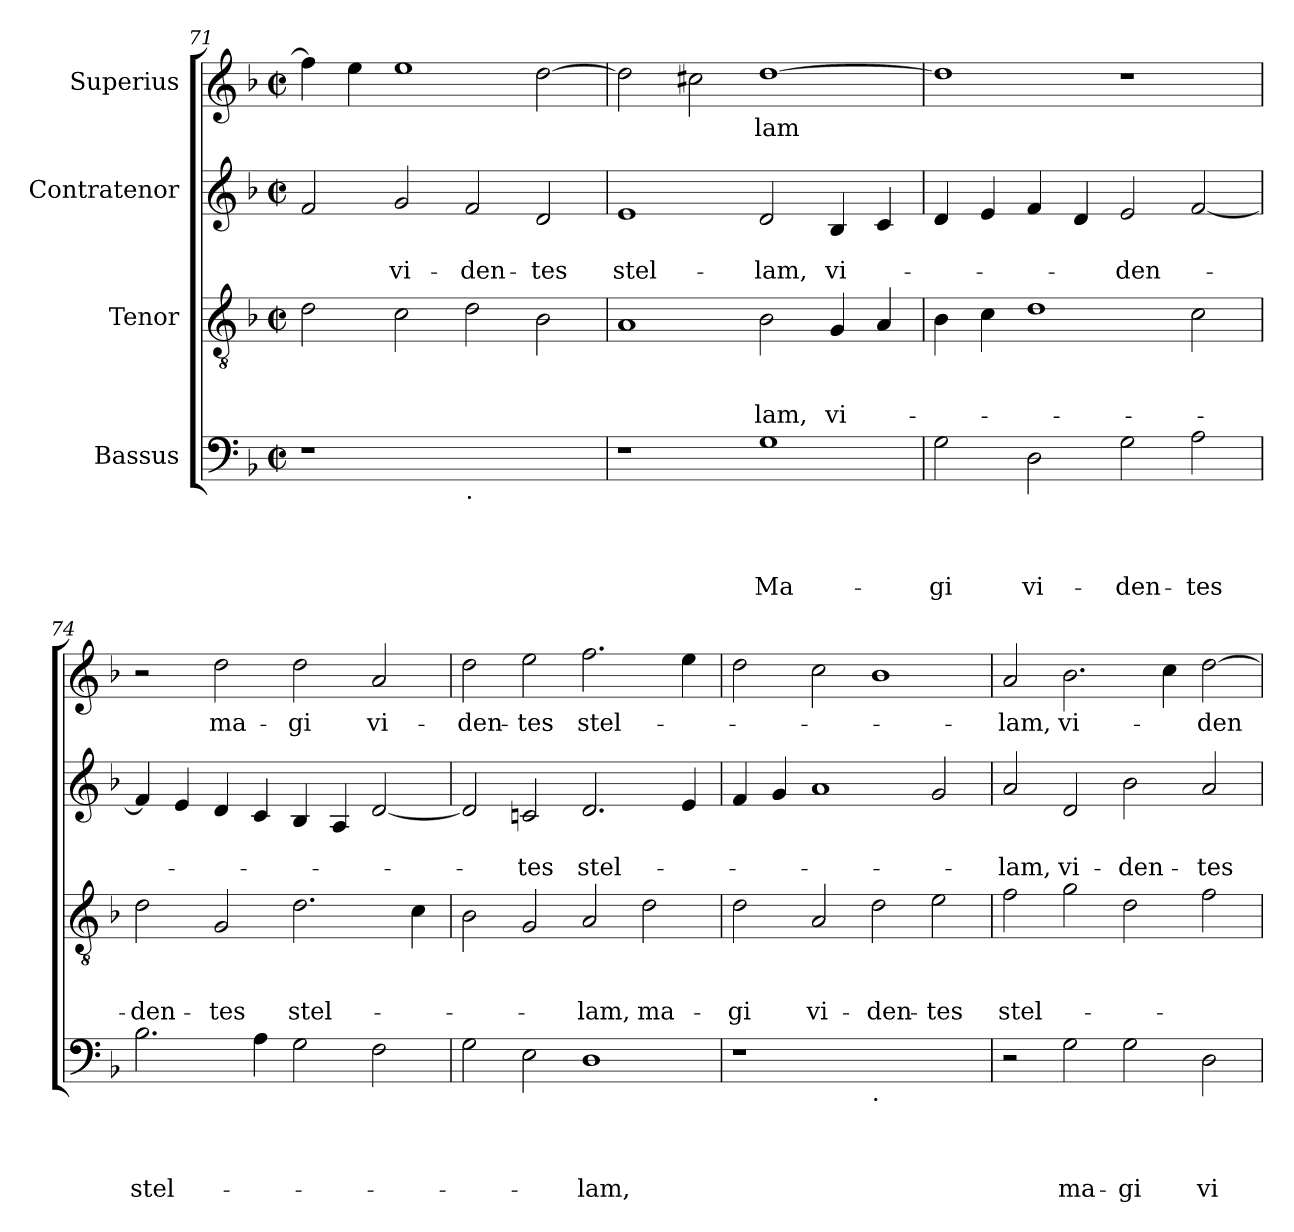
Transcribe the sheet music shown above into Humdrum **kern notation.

**kern	**text	**text	**text	**text	**kern	**text	**text	**text	**kern	**text	**text	**kern	**text
*part4	*part4	*part4	*part4	*part4	*part3	*part3	*part3	*part3	*part2	*part2	*part2	*part1	*part1
*staff4	*staff4	*staff4	*staff4	*staff4	*staff3	*staff3	*staff3	*staff3	*staff2	*staff2	*staff2	*staff1	*staff1
*I"Bassus	*	*	*	*	*I"Tenor	*	*	*	*I"Contratenor	*	*	*I"Superius	*
!!LO:PB:g=z
*clefF4	*	*	*	*	*clefGv2	*	*	*	*clefG2	*	*	*clefG2	*
*k[b-]	*	*	*	*	*k[b-]	*	*	*	*k[b-]	*	*	*k[b-]	*
*F:	*	*	*	*	*F:	*	*	*	*F:	*	*	*F:	*
*M2/2	*	*	*	*	*M2/2	*	*	*	*M2/2	*	*	*M2/2	*
*met(c|)	*	*	*	*	*met(c|)	*	*	*	*met(c|)	*	*	*met(c|)	*
=71	=71	=71	=71	=71	=71	=71	=71	=71	=71	=71	=71	=71	=71
1r	.	.	.	.	2d\	.	.	.	2f/	.	.	4ff\]	.
.	.	.	.	.	.	.	.	.	.	.	.	4ee\	.
!	!	!	!	!	!	!	!	!	!	!	!LO:LY:b	!	!
.	.	.	.	.	2c\	.	.	.	2g/	.	vi-	1ee	.
!LO:TX:b:t=.	!	!	!	!	!	!	!	!	!	!	!	!	!
!	!	!	!	!	!	!	!	!	!	!	!LO:LY:b	!	!
1ryy	.	.	.	.	2d\	.	.	.	2f/	.	-den-	.	.
!	!	!	!	!	!	!	!	!	!	!	!LO:LY:b	!	!
.	.	.	.	.	2B-\	.	.	.	2d/	.	-tes	[>2dd\	.
=72	=72	=72	=72	=72	=72	=72	=72	=72	=72	=72	=72	=72	=72
!	!	!	!	!	!	!	!	!	!	!	!LO:LY:b	!	!
1r	.	.	.	.	1A	.	.	.	1e	.	stel-	2dd\]	.
.	.	.	.	.	.	.	.	.	.	.	.	2cc#X\	.
!	!	!	!	!LO:LY:b	!	!	!	!LO:LY:b	!	!	!LO:LY:b	!	!LO:LY:b
1G	.	.	.	Ma-	2B-\	.	.	-lam,	2d/	.	-lam,	[>1dd	-lam
!	!	!	!	!	!	!	!	!LO:LY:b	!	!	!LO:LY:b	!	!
.	.	.	.	.	4G/	.	.	vi-	4B-/	.	vi-	.	.
.	.	.	.	.	4A/	.	.	.	4c/	.	.	.	.
=73	=73	=73	=73	=73	=73	=73	=73	=73	=73	=73	=73	=73	=73
!	!	!	!	!LO:LY:b	!	!	!	!	!	!	!	!	!
2G\	.	.	.	-gi	4B-\	.	.	.	4d/	.	.	1dd]	.
.	.	.	.	.	4c\	.	.	.	4e/	.	.	.	.
!	!	!	!	!LO:LY:b	!	!	!	!	!	!	!	!	!
2D\	.	.	.	vi-	1d	.	.	.	4f/	.	.	.	.
.	.	.	.	.	.	.	.	.	4d/	.	.	.	.
!	!	!	!	!LO:LY:b	!	!	!	!	!	!	!LO:LY:b	!	!
2G\	.	.	.	-den-	.	.	.	.	2e/	.	-den-	1r	.
!	!	!	!	!LO:LY:b	!	!	!	!	!	!	!	!	!
2A\	.	.	.	-tes	2c\	.	.	.	[<2f/	.	.	.	.
=74	=74	=74	=74	=74	=74	=74	=74	=74	=74	=74	=74	=74	=74
!	!	!	!	!LO:LY:b	!	!	!	!LO:LY:b	!	!	!	!	!
2.B-\	.	.	.	stel-	2d\	.	.	-den-	4f/]	.	.	2r	.
.	.	.	.	.	.	.	.	.	4e/	.	.	.	.
!	!	!	!	!	!	!	!	!LO:LY:b	!	!	!	!	!LO:LY:b
.	.	.	.	.	2G/	.	.	-tes	4d/	.	.	2dd\	ma-
4A\	.	.	.	.	.	.	.	.	4c/	.	.	.	.
!	!	!	!	!	!	!	!	!LO:LY:b	!	!	!	!	!LO:LY:b
2G\	.	.	.	.	2.d\	.	.	stel-	4B-/	.	.	2dd\	-gi
.	.	.	.	.	.	.	.	.	4A/	.	.	.	.
!	!	!	!	!	!	!	!	!	!	!	!	!	!LO:LY:b
2F\	.	.	.	.	.	.	.	.	[<2d/	.	.	2a/	vi-
.	.	.	.	.	4c\	.	.	.	.	.	.	.	.
!!LO:LB:g=z
=75	=75	=75	=75	=75	=75	=75	=75	=75	=75	=75	=75	=75	=75
!	!	!	!	!	!	!	!	!	!	!	!	!	!LO:LY:b
2G\	.	.	.	.	2B-\	.	.	.	2d/]	.	.	2dd\	-den-
!	!	!	!	!	!	!	!	!	!	!	!LO:LY:b	!	!LO:LY:b
2E\	.	.	.	.	2G/	.	.	.	2cn/	.	-tes	2ee\	-tes
!	!	!	!	!LO:LY:b	!	!	!	!LO:LY:b	!	!	!LO:LY:b	!	!LO:LY:b
1D	.	.	.	-lam,	2A/	.	.	-lam,	2.d/	.	stel-	2.ff\	stel-
!	!	!	!	!	!	!	!	!LO:LY:b	!	!	!	!	!
.	.	.	.	.	2d\	.	.	ma-	.	.	.	.	.
.	.	.	.	.	.	.	.	.	4e/	.	.	4ee\	.
=76	=76	=76	=76	=76	=76	=76	=76	=76	=76	=76	=76	=76	=76
!	!	!	!	!	!	!	!	!LO:LY:b	!	!	!	!	!
1r	.	.	.	.	2d\	.	.	-gi	4f/	.	.	2dd\	.
.	.	.	.	.	.	.	.	.	4g/	.	.	.	.
!	!	!	!	!	!	!	!	!LO:LY:b	!	!	!	!	!
.	.	.	.	.	2A/	.	.	vi-	1a	.	.	2cc\	.
!LO:TX:b:t=.	!	!	!	!	!	!	!	!	!	!	!	!	!
!	!	!	!	!	!	!	!	!LO:LY:b	!	!	!	!	!
1ryy	.	.	.	.	2d\	.	.	-den-	.	.	.	1b-	.
!	!	!	!	!	!	!	!	!LO:LY:b	!	!	!	!	!
.	.	.	.	.	2e\	.	.	-tes	2g/	.	.	.	.
=77	=77	=77	=77	=77	=77	=77	=77	=77	=77	=77	=77	=77	=77
!	!	!	!	!	!	!	!	!LO:LY:b	!	!	!LO:LY:b	!	!LO:LY:b
2r	.	.	.	.	2f\	.	.	stel-	2a/	.	-lam,	2a/	-lam,
!	!	!	!	!LO:LY:b	!	!	!	!	!	!	!LO:LY:b	!	!LO:LY:b
2G\	.	.	.	ma-	2g\	.	.	.	2d/	.	vi-	2.b-\	vi-
!	!	!	!	!LO:LY:b	!	!	!	!	!	!	!LO:LY:b	!	!
2G\	.	.	.	-gi	2d\	.	.	.	2b-\	.	-den-	.	.
.	.	.	.	.	.	.	.	.	.	.	.	4cc\	.
!	!	!	!	!LO:LY:b	!	!	!	!	!	!	!LO:LY:b	!	!LO:LY:b
2D\	.	.	.	vi-	2f\	.	.	.	2a/	.	-tes	[>2dd\	-den-
=	=	=	=	=	=	=	=	=	=	=	=	=	=
*-	*-	*-	*-	*-	*-	*-	*-	*-	*-	*-	*-	*-	*-
